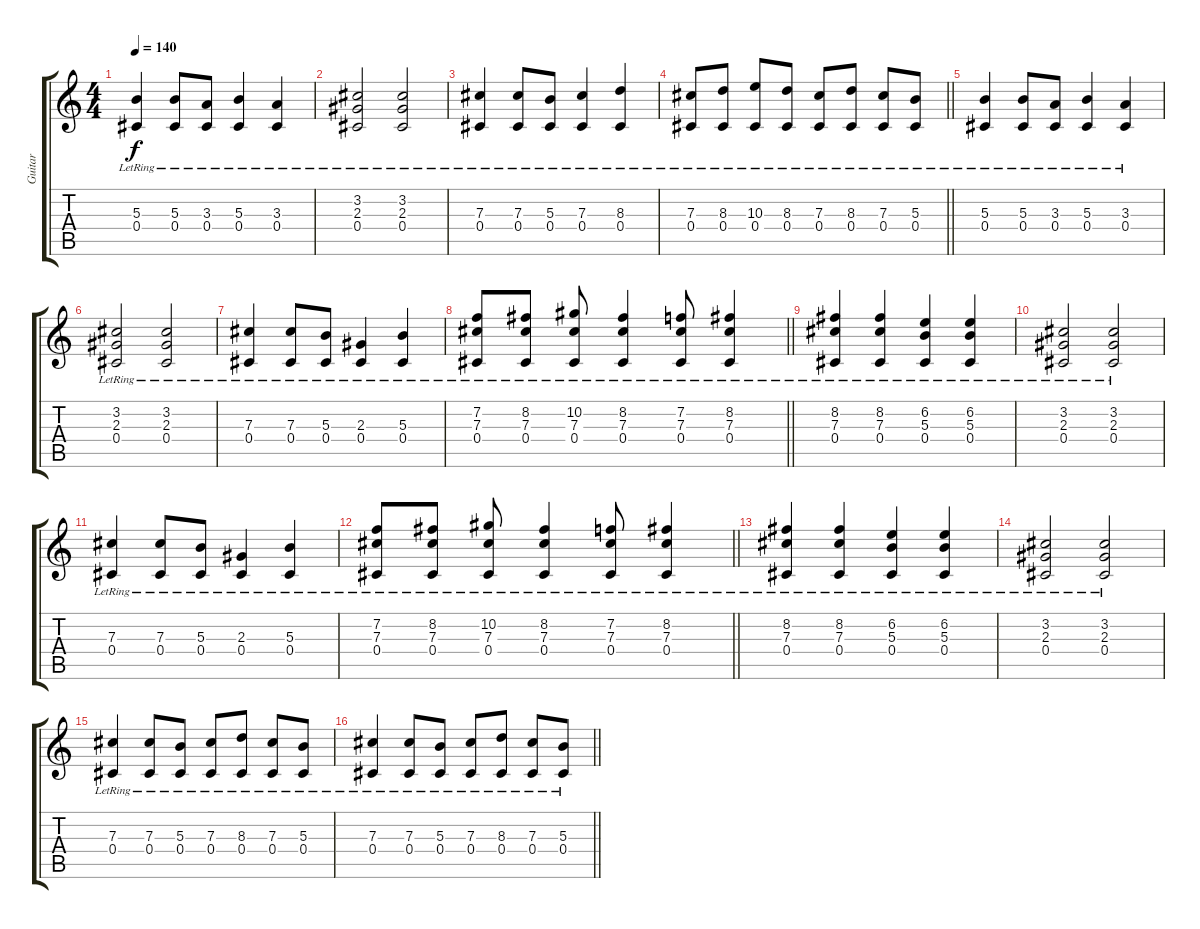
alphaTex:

\track ("Guitar" "Guitar") {instrument acousticguitarsteel}
\staff {score tabs}
\tuning (Eb4 Bb3 Gb3 Db3 Ab2 Eb2) {hide}
\ts (4 4)
\tempo 140
\clef g2
\ks c
(5.3{lr} 0.4{lr}).4{dy f} (5.3{lr} 0.4{lr}).8 (3.3{lr} 0.4{lr}).8 (5.3{lr} 0.4{lr}).4 (3.3{lr} 0.4{lr}).4 |
(3.2{lr} 2.3{lr} 0.4{lr}).2 (3.2{lr} 2.3{lr} 0.4{lr}).2 |
(7.3{lr} 0.4{lr}).4 (7.3{lr} 0.4{lr}).8 (5.3{lr} 0.4{lr}).8 (7.3{lr} 0.4{lr}).4 (8.3{lr} 0.4{lr}).4 |
\barLineRight lightlight
(7.3{lr} 0.4{lr}).8 (8.3{lr} 0.4{lr}).8 (10.3{lr} 0.4{lr}).8 (8.3{lr} 0.4{lr}).8 (7.3{lr} 0.4{lr}).8 (8.3{lr} 0.4{lr}).8 (7.3{lr} 0.4{lr}).8 (5.3{lr} 0.4{lr}).8 |
(5.3{lr} 0.4{lr}).4 (5.3{lr} 0.4{lr}).8 (3.3{lr} 0.4{lr}).8 (5.3{lr} 0.4{lr}).4 (3.3{lr} 0.4{lr}).4 |
(3.2{lr} 2.3{lr} 0.4{lr}).2 (3.2{lr} 2.3{lr} 0.4{lr}).2 |
(7.3{lr} 0.4{lr}).4 (7.3{lr} 0.4{lr}).8 (5.3{lr} 0.4{lr}).8 (2.3{lr} 0.4{lr}).4 (5.3{lr} 0.4{lr}).4 |
\barLineRight lightlight
(7.2{lr} 7.3{lr} 0.4{lr}).8 (8.2{lr} 7.3{lr} 0.4{lr}).8 (10.2{lr} 7.3{lr} 0.4{lr}).8 (8.2{lr} 7.3{lr} 0.4{lr}).4 (7.2{lr} 7.3{lr} 0.4{lr}).8 (8.2{lr} 7.3{lr} 0.4{lr}).4 |
(8.2{lr} 7.3{lr} 0.4{lr}).4 (8.2{lr} 7.3{lr} 0.4{lr}).4 (6.2{lr} 5.3{lr} 0.4{lr}).4 (6.2{lr} 5.3{lr} 0.4{lr}).4 |
(3.2{lr} 2.3{lr} 0.4{lr}).2 (3.2{lr} 2.3{lr} 0.4{lr}).2 |
(7.3{lr} 0.4{lr}).4 (7.3{lr} 0.4{lr}).8 (5.3{lr} 0.4{lr}).8 (2.3{lr} 0.4{lr}).4 (5.3{lr} 0.4{lr}).4 |
\barLineRight lightlight
(7.2{lr} 7.3{lr} 0.4{lr}).8 (8.2{lr} 7.3{lr} 0.4{lr}).8 (10.2{lr} 7.3{lr} 0.4{lr}).8 (8.2{lr} 7.3{lr} 0.4{lr}).4 (7.2{lr} 7.3{lr} 0.4{lr}).8 (8.2{lr} 7.3{lr} 0.4{lr}).4 |
(8.2{lr} 7.3{lr} 0.4{lr}).4 (8.2{lr} 7.3{lr} 0.4{lr}).4 (6.2{lr} 5.3{lr} 0.4{lr}).4 (6.2{lr} 5.3{lr} 0.4{lr}).4 |
(3.2{lr} 2.3{lr} 0.4{lr}).2 (3.2{lr} 2.3{lr} 0.4{lr}).2 |
(7.3{lr} 0.4{lr}).4 (7.3{lr} 0.4{lr}).8 (5.3{lr} 0.4{lr}).8 (7.3{lr} 0.4{lr}).8 (8.3{lr} 0.4{lr}).8 (7.3{lr} 0.4{lr}).8 (5.3{lr} 0.4{lr}).8 |
\barLineRight lightlight
(7.3{lr} 0.4{lr}).4 (7.3{lr} 0.4{lr}).8 (5.3{lr} 0.4{lr}).8 (7.3{lr} 0.4{lr}).8 (8.3{lr} 0.4{lr}).8 (7.3{lr} 0.4{lr}).8 (5.3{lr} 0.4{lr}).8
